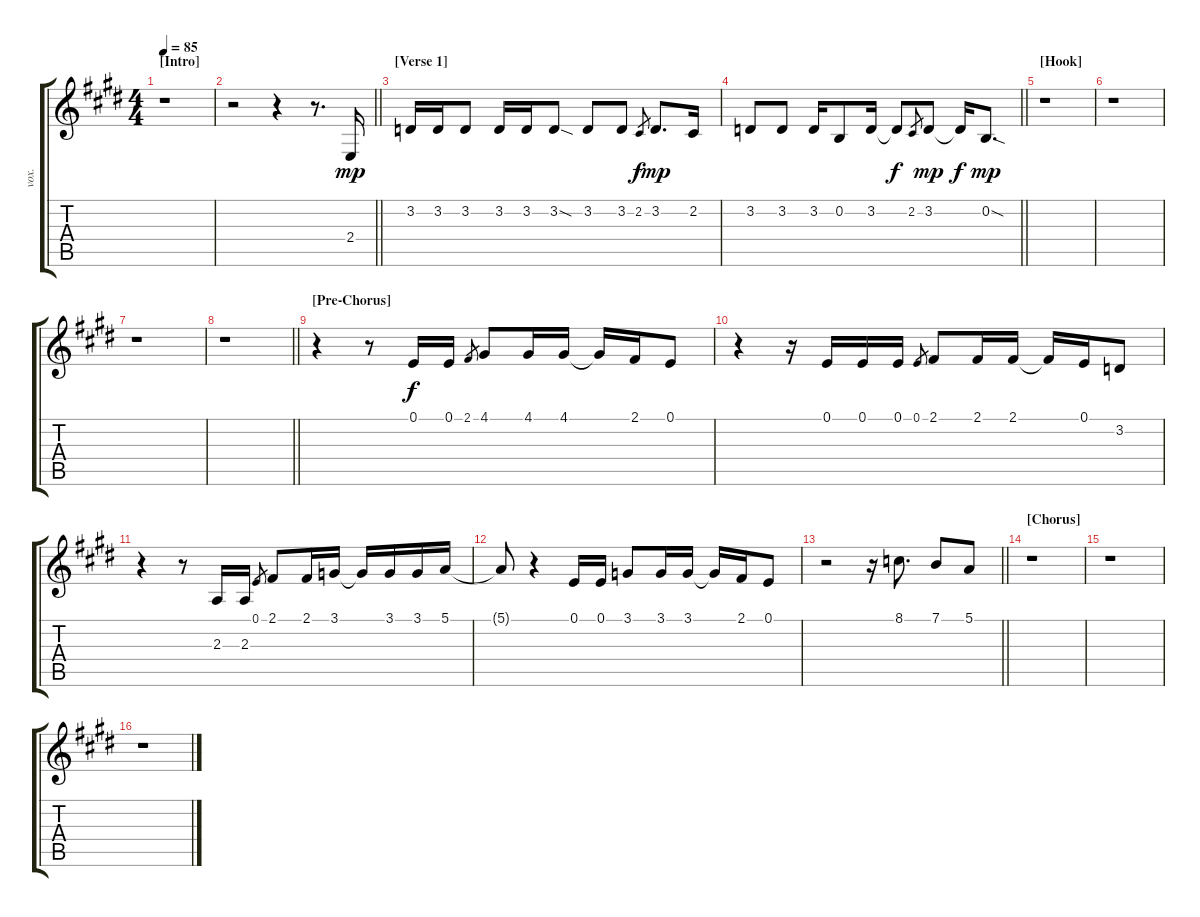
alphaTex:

\track ("vox." "vox.") {instrument voiceoohs}
\staff {score tabs}
\tuning (E4 B3 G3 D3 A2 E2) {hide}
\ts (4 4)
\section ("" "[Intro]")
\tempo 85
\clef g2
\ks e
r.1{dy mp instrument voiceoohs} |
\barLineRight lightlight
r.2 r.4 r.8{d} 2.4.16 |
\section ("" "[Verse 1]")
3.2.16 3.2.16 3.2.8 3.2.16 3.2.16 3.2{sod}.8 3.2.8 3.2.8 2.2.8{gr dy f} 3.2.8{d dy mp} 2.2.16 |
\barLineRight lightlight
3.2.8 3.2.8 3.2.16 0.2.8 3.2.16 3.2{t}.8{dy f} 2.2.8{gr} 3.2.8{dy mp} 3.2{t}.16{dy f} 0.2{sod}.8{d dy mp} |
\section ("" "[Hook]")
r.1 |
r.1 |
r.1 |
\barLineRight lightlight
r.1 |
\section ("" "[Pre-Chorus]")
r.4 r.8 0.1.16{dy f} 0.1.16 2.1.8{gr} 4.1.8 4.1.16 4.1.16 4.1{t}.16 2.1.16 0.1.8 |
r.4 r.16 0.1.16 0.1.16 0.1.16 0.1.8{gr} 2.1.8 2.1.16 2.1.16 2.1{t}.16 0.1.16 3.2.8 |
r.4 r.8 2.3.16 2.3.16 0.1.8{gr} 2.1.8 2.1.16 3.1.16 3.1{t}.16 3.1.16 3.1.16 5.1.16 |
5.1{t}.8 r.4 0.1.16 0.1.16 3.1.8 3.1.16 3.1.16 3.1{t}.16 2.1.16 0.1.8 |
\barLineRight lightlight
r.2 r.16 8.1.8{d} 7.1.8 5.1.8 |
\section ("" "[Chorus]")
r.1 |
r.1 |
r.1
